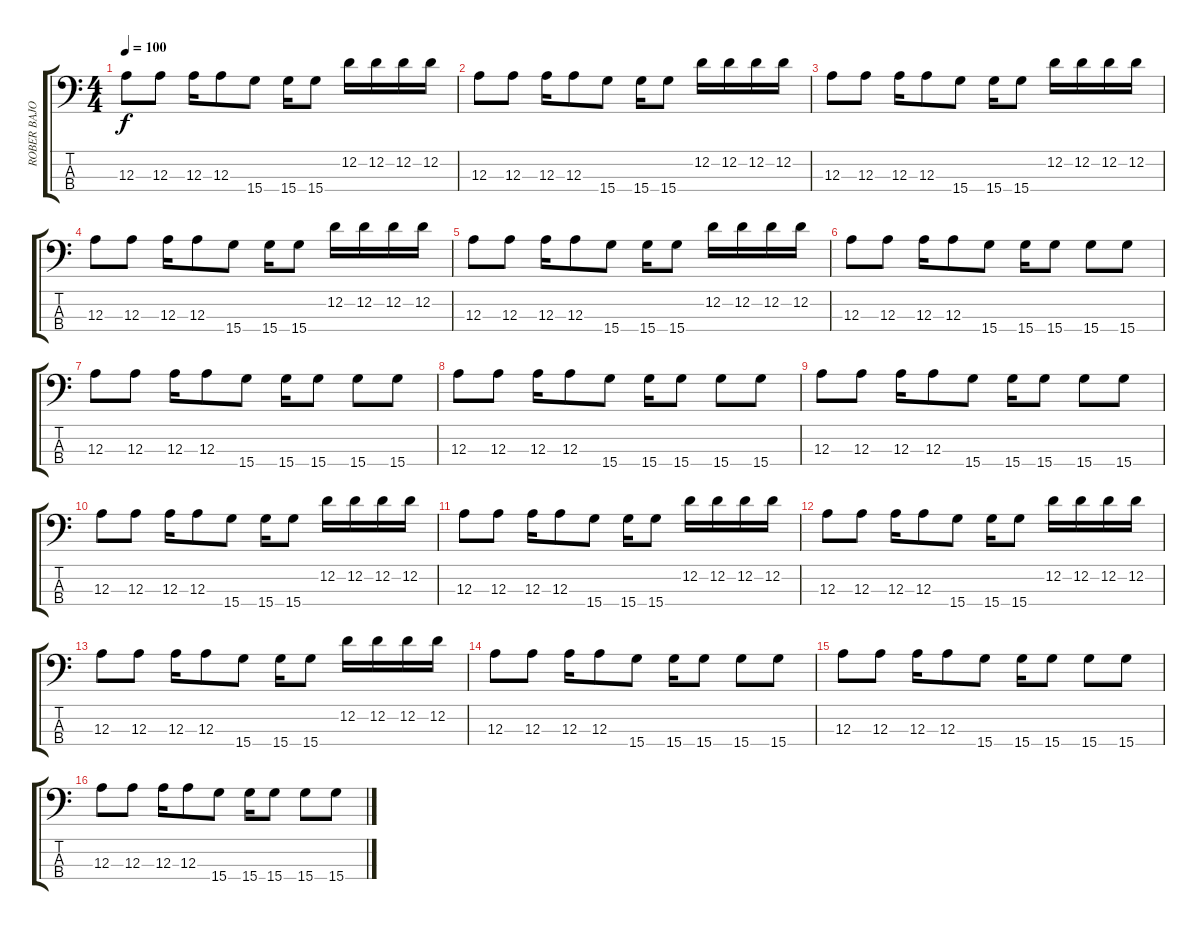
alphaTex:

\track ("ROBER BAJO" "ROBER BAJO") {instrument electricbasspick}
\staff {score tabs}
\tuning (G2 D2 A1 E1) {hide}
\ts (4 4)
\tempo 100
\clef f4
\ks c
12.3.8{dy f instrument electricbasspick} 12.3.8 12.3.16 12.3.8 15.4.8 15.4.16 15.4.8 12.2.16 12.2.16 12.2.16 12.2.16 |
12.3.8 12.3.8 12.3.16 12.3.8 15.4.8 15.4.16 15.4.8 12.2.16 12.2.16 12.2.16 12.2.16 |
12.3.8 12.3.8 12.3.16 12.3.8 15.4.8 15.4.16 15.4.8 12.2.16 12.2.16 12.2.16 12.2.16 |
12.3.8 12.3.8 12.3.16 12.3.8 15.4.8 15.4.16 15.4.8 12.2.16 12.2.16 12.2.16 12.2.16 |
12.3.8 12.3.8 12.3.16 12.3.8 15.4.8 15.4.16 15.4.8 12.2.16 12.2.16 12.2.16 12.2.16 |
12.3.8 12.3.8 12.3.16 12.3.8 15.4.8 15.4.16 15.4.8 15.4.8 15.4.8 |
12.3.8 12.3.8 12.3.16 12.3.8 15.4.8 15.4.16 15.4.8 15.4.8 15.4.8 |
12.3.8 12.3.8 12.3.16 12.3.8 15.4.8 15.4.16 15.4.8 15.4.8 15.4.8 |
12.3.8 12.3.8 12.3.16 12.3.8 15.4.8 15.4.16 15.4.8 15.4.8 15.4.8 |
12.3.8 12.3.8 12.3.16 12.3.8 15.4.8 15.4.16 15.4.8 12.2.16 12.2.16 12.2.16 12.2.16 |
12.3.8 12.3.8 12.3.16 12.3.8 15.4.8 15.4.16 15.4.8 12.2.16 12.2.16 12.2.16 12.2.16 |
12.3.8 12.3.8 12.3.16 12.3.8 15.4.8 15.4.16 15.4.8 12.2.16 12.2.16 12.2.16 12.2.16 |
12.3.8 12.3.8 12.3.16 12.3.8 15.4.8 15.4.16 15.4.8 12.2.16 12.2.16 12.2.16 12.2.16 |
12.3.8 12.3.8 12.3.16 12.3.8 15.4.8 15.4.16 15.4.8 15.4.8 15.4.8 |
12.3.8 12.3.8 12.3.16 12.3.8 15.4.8 15.4.16 15.4.8 15.4.8 15.4.8 |
12.3.8 12.3.8 12.3.16 12.3.8 15.4.8 15.4.16 15.4.8 15.4.8 15.4.8
